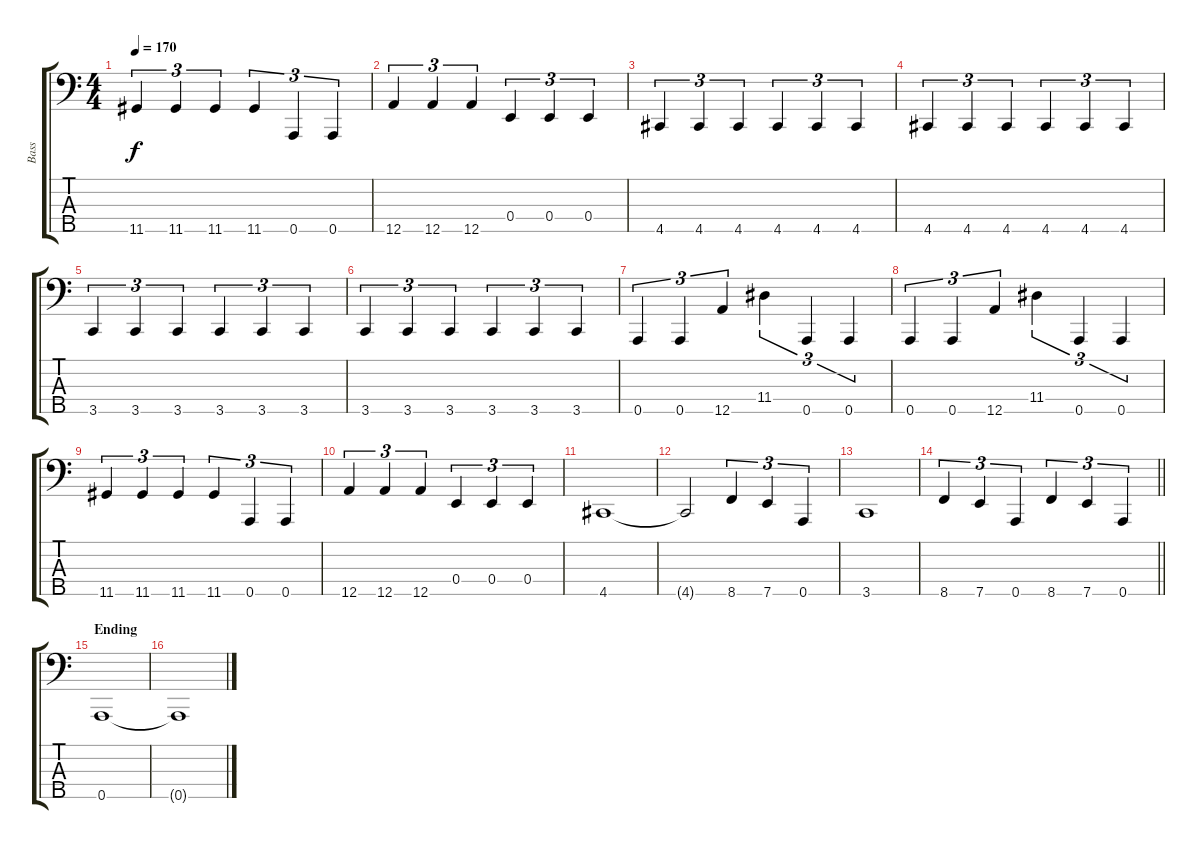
\track ("Bass" "Bass") {instrument electricbasspick}
\staff {score tabs}
\tuning (G2 D2 A1 E1 A0) {hide}
\ts (4 4)
\tempo 170
\clef f4
\ks c
11.5.4{tu (3 2) dy f} 11.5.4{tu (3 2)} 11.5.4{tu (3 2)} 11.5.4{tu (3 2)} 0.5.4{tu (3 2)} 0.5.4{tu (3 2)} |
12.5.4{tu (3 2)} 12.5.4{tu (3 2)} 12.5.4{tu (3 2)} 0.4.4{tu (3 2)} 0.4.4{tu (3 2)} 0.4.4{tu (3 2)} |
4.5.4{tu (3 2)} 4.5.4{tu (3 2)} 4.5.4{tu (3 2)} 4.5.4{tu (3 2)} 4.5.4{tu (3 2)} 4.5.4{tu (3 2)} |
4.5.4{tu (3 2)} 4.5.4{tu (3 2)} 4.5.4{tu (3 2)} 4.5.4{tu (3 2)} 4.5.4{tu (3 2)} 4.5.4{tu (3 2)} |
3.5.4{tu (3 2)} 3.5.4{tu (3 2)} 3.5.4{tu (3 2)} 3.5.4{tu (3 2)} 3.5.4{tu (3 2)} 3.5.4{tu (3 2)} |
3.5.4{tu (3 2)} 3.5.4{tu (3 2)} 3.5.4{tu (3 2)} 3.5.4{tu (3 2)} 3.5.4{tu (3 2)} 3.5.4{tu (3 2)} |
0.5.4{tu (3 2)} 0.5.4{tu (3 2)} 12.5.4{tu (3 2)} 11.4.4{tu (3 2)} 0.5.4{tu (3 2)} 0.5.4{tu (3 2)} |
0.5.4{tu (3 2)} 0.5.4{tu (3 2)} 12.5.4{tu (3 2)} 11.4.4{tu (3 2)} 0.5.4{tu (3 2)} 0.5.4{tu (3 2)} |
11.5.4{tu (3 2)} 11.5.4{tu (3 2)} 11.5.4{tu (3 2)} 11.5.4{tu (3 2)} 0.5.4{tu (3 2)} 0.5.4{tu (3 2)} |
12.5.4{tu (3 2)} 12.5.4{tu (3 2)} 12.5.4{tu (3 2)} 0.4.4{tu (3 2)} 0.4.4{tu (3 2)} 0.4.4{tu (3 2)} |
4.5.1 |
4.5{t}.2 8.5.4{tu (3 2)} 7.5.4{tu (3 2)} 0.5.4{tu (3 2)} |
3.5.1 |
\barLineRight lightlight
8.5.4{tu (3 2)} 7.5.4{tu (3 2)} 0.5.4{tu (3 2)} 8.5.4{tu (3 2)} 7.5.4{tu (3 2)} 0.5.4{tu (3 2)} |
\section ("" "Ending")
0.5.1 |
0.5{t}.1
